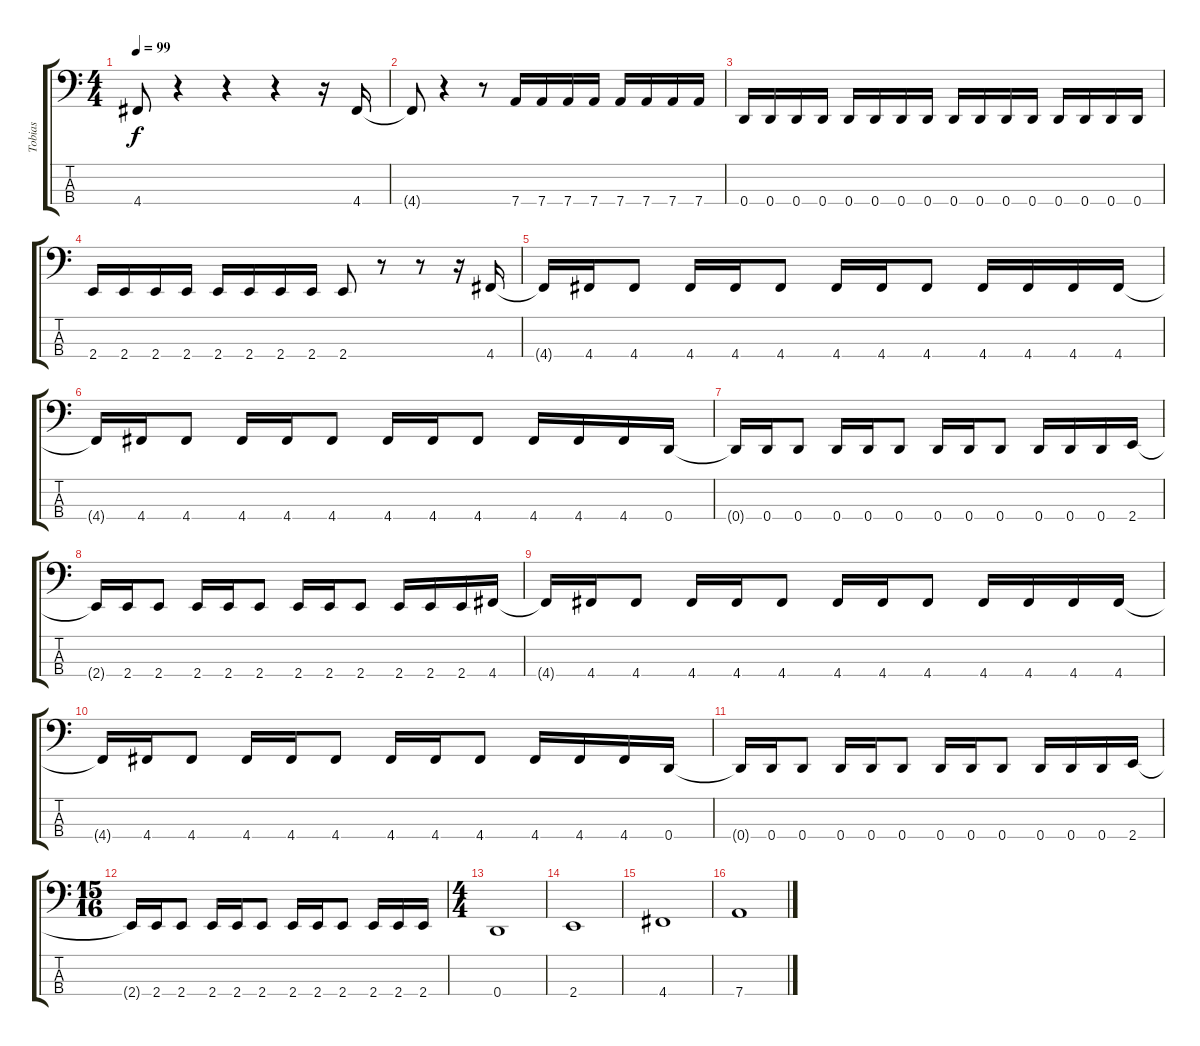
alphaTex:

\track ("Tobias" "Tobias") {instrument electricbasspick}
\staff {score tabs}
\tuning (G2 D2 A1 D1) {hide}
\ts (4 4)
\tempo 99
\clef f4
\ks c
4.4{t}.8{dy f} r.4 r.4 r.4 r.16 4.4.16 |
4.4{t}.8 r.4 r.8 7.4.16 7.4.16 7.4.16 7.4.16 7.4.16 7.4.16 7.4.16 7.4.16 |
0.4.16 0.4.16 0.4.16 0.4.16 0.4.16 0.4.16 0.4.16 0.4.16 0.4.16 0.4.16 0.4.16 0.4.16 0.4.16 0.4.16 0.4.16 0.4.16 |
2.4.16 2.4.16 2.4.16 2.4.16 2.4.16 2.4.16 2.4.16 2.4.16 2.4.8 r.8 r.8 r.16 4.4.16 |
4.4{t}.16 4.4.16 4.4.8 4.4.16 4.4.16 4.4.8 4.4.16 4.4.16 4.4.8 4.4.16 4.4.16 4.4.16 4.4.16 |
4.4{t}.16 4.4.16 4.4.8 4.4.16 4.4.16 4.4.8 4.4.16 4.4.16 4.4.8 4.4.16 4.4.16 4.4.16 0.4.16 |
0.4{t}.16 0.4.16 0.4.8 0.4.16 0.4.16 0.4.8 0.4.16 0.4.16 0.4.8 0.4.16 0.4.16 0.4.16 2.4.16 |
2.4{t}.16 2.4.16 2.4.8 2.4.16 2.4.16 2.4.8 2.4.16 2.4.16 2.4.8 2.4.16 2.4.16 2.4.16 4.4.16 |
4.4{t}.16 4.4.16 4.4.8 4.4.16 4.4.16 4.4.8 4.4.16 4.4.16 4.4.8 4.4.16 4.4.16 4.4.16 4.4.16 |
4.4{t}.16 4.4.16 4.4.8 4.4.16 4.4.16 4.4.8 4.4.16 4.4.16 4.4.8 4.4.16 4.4.16 4.4.16 0.4.16 |
0.4{t}.16 0.4.16 0.4.8 0.4.16 0.4.16 0.4.8 0.4.16 0.4.16 0.4.8 0.4.16 0.4.16 0.4.16 2.4.16 |
\ts (15 16)
2.4{t}.16 2.4.16 2.4.8 2.4.16 2.4.16 2.4.8 2.4.16 2.4.16 2.4.8 2.4.16 2.4.16 2.4.16 |
\ts (4 4)
0.4.1 |
2.4.1 |
4.4.1 |
7.4.1
